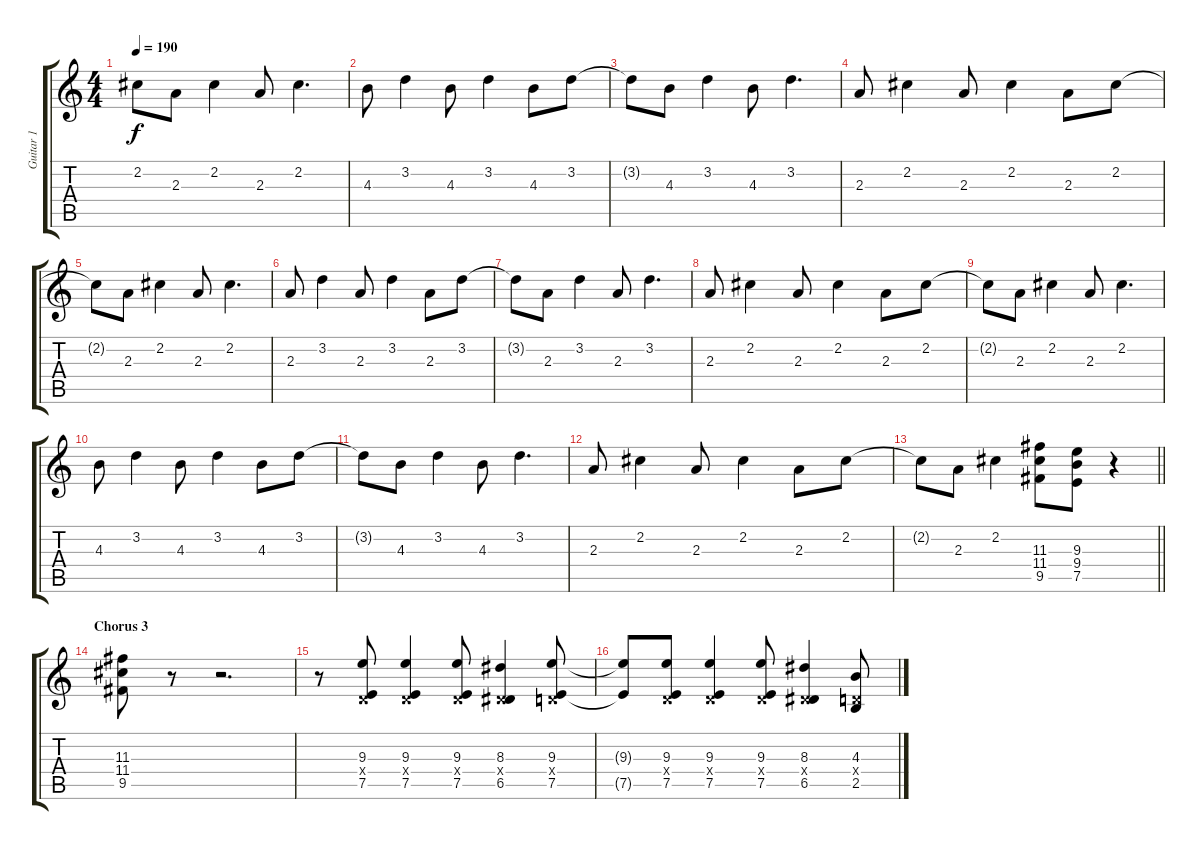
\track ("Guitar 1" "Guitar 1") {instrument distortionguitar}
\staff {score tabs}
\tuning (E4 B3 G3 D3 A2 E2) {hide}
\ts (4 4)
\tempo 190
\clef g2
\ks c
2.2{t}.8{dy f} 2.3.8 2.2.4 2.3.8 2.2.4{d} |
4.3.8 3.2.4 4.3.8 3.2.4 4.3.8 3.2.8 |
3.2{t}.8 4.3.8 3.2.4 4.3.8 3.2.4{d} |
2.3.8 2.2.4 2.3.8 2.2.4 2.3.8 2.2.8 |
2.2{t}.8 2.3.8 2.2.4 2.3.8 2.2.4{d} |
2.3.8{balance 8 instrument electricguitarclean} 3.2.4 2.3.8 3.2.4 2.3.8 3.2.8 |
3.2{t}.8 2.3.8 3.2.4 2.3.8 3.2.4{d} |
2.3.8 2.2.4 2.3.8 2.2.4 2.3.8 2.2.8 |
2.2{t}.8 2.3.8 2.2.4 2.3.8 2.2.4{d} |
4.3.8 3.2.4 4.3.8 3.2.4 4.3.8 3.2.8 |
3.2{t}.8 4.3.8 3.2.4 4.3.8 3.2.4{d} |
2.3.8 2.2.4 2.3.8 2.2.4 2.3.8 2.2.8 |
\barLineRight lightlight
2.2{t}.8 2.3.8 2.2.4 (11.3 11.4 9.5).8{instrument distortionguitar} (9.3 9.4 7.5).8 r.4 |
\section ("" "Chorus 3")
(11.3 11.4 9.5).8 r.8 r.2{d} |
r.8 (9.3 0.4{x} 7.5).8 (9.3 0.4{x} 7.5).4 (9.3 0.4{x} 7.5).8 (8.3 0.4{x} 6.5).4 (9.3 0.4{x} 7.5).8 |
(9.3{t} 7.5{t}).8 (9.3 0.4{x} 7.5).8 (9.3 0.4{x} 7.5).4 (9.3 0.4{x} 7.5).8 (8.3 0.4{x} 6.5).4 (4.3 0.4{x} 2.5).8
